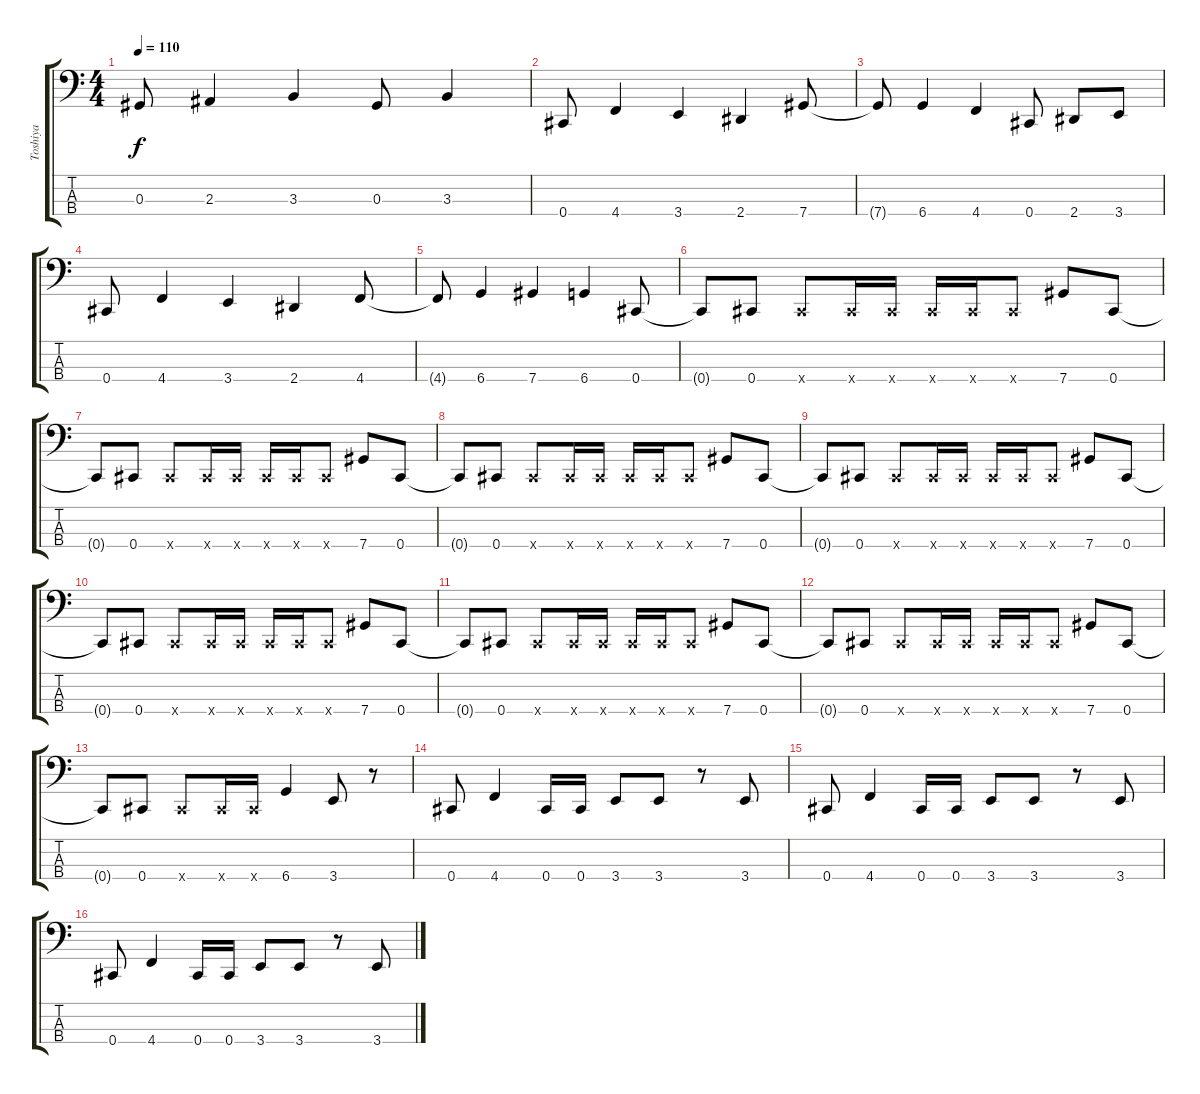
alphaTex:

\track ("Toshiya" "Toshiya") {instrument electricbasspick}
\staff {score tabs}
\tuning (Gb2 Db2 Ab1 Db1) {hide}
\ts (4 4)
\tempo 110
\clef f4
\ks c
0.3{t}.8{dy f} 2.3.4 3.3.4 0.3.8 3.3.4 |
0.4.8 4.4.4 3.4.4 2.4.4 7.4.8 |
7.4{t}.8 6.4.4 4.4.4 0.4.8 2.4.8 3.4.8 |
0.4.8 4.4.4 3.4.4 2.4.4 4.4.8 |
4.4{t}.8 6.4.4 7.4.4 6.4.4 0.4.8 |
0.4{t}.8 0.4.8 0.4{x}.8 0.4{x}.16 0.4{x}.16 0.4{x}.16 0.4{x}.16 0.4{x}.8 7.4.8 0.4.8 |
0.4{t}.8 0.4.8 0.4{x}.8 0.4{x}.16 0.4{x}.16 0.4{x}.16 0.4{x}.16 0.4{x}.8 7.4.8 0.4.8 |
0.4{t}.8 0.4.8 0.4{x}.8 0.4{x}.16 0.4{x}.16 0.4{x}.16 0.4{x}.16 0.4{x}.8 7.4.8 0.4.8 |
0.4{t}.8 0.4.8 0.4{x}.8 0.4{x}.16 0.4{x}.16 0.4{x}.16 0.4{x}.16 0.4{x}.8 7.4.8 0.4.8 |
0.4{t}.8 0.4.8 0.4{x}.8 0.4{x}.16 0.4{x}.16 0.4{x}.16 0.4{x}.16 0.4{x}.8 7.4.8 0.4.8 |
0.4{t}.8 0.4.8 0.4{x}.8 0.4{x}.16 0.4{x}.16 0.4{x}.16 0.4{x}.16 0.4{x}.8 7.4.8 0.4.8 |
0.4{t}.8 0.4.8 0.4{x}.8 0.4{x}.16 0.4{x}.16 0.4{x}.16 0.4{x}.16 0.4{x}.8 7.4.8 0.4.8 |
0.4{t}.8 0.4.8 0.4{x}.8 0.4{x}.16 0.4{x}.16 6.4.4 3.4.8 r.8 |
0.4.8 4.4.4 0.4.16 0.4.16 3.4.8 3.4.8 r.8 3.4.8 |
0.4.8 4.4.4 0.4.16 0.4.16 3.4.8 3.4.8 r.8 3.4.8 |
0.4.8 4.4.4 0.4.16 0.4.16 3.4.8 3.4.8 r.8 3.4.8
